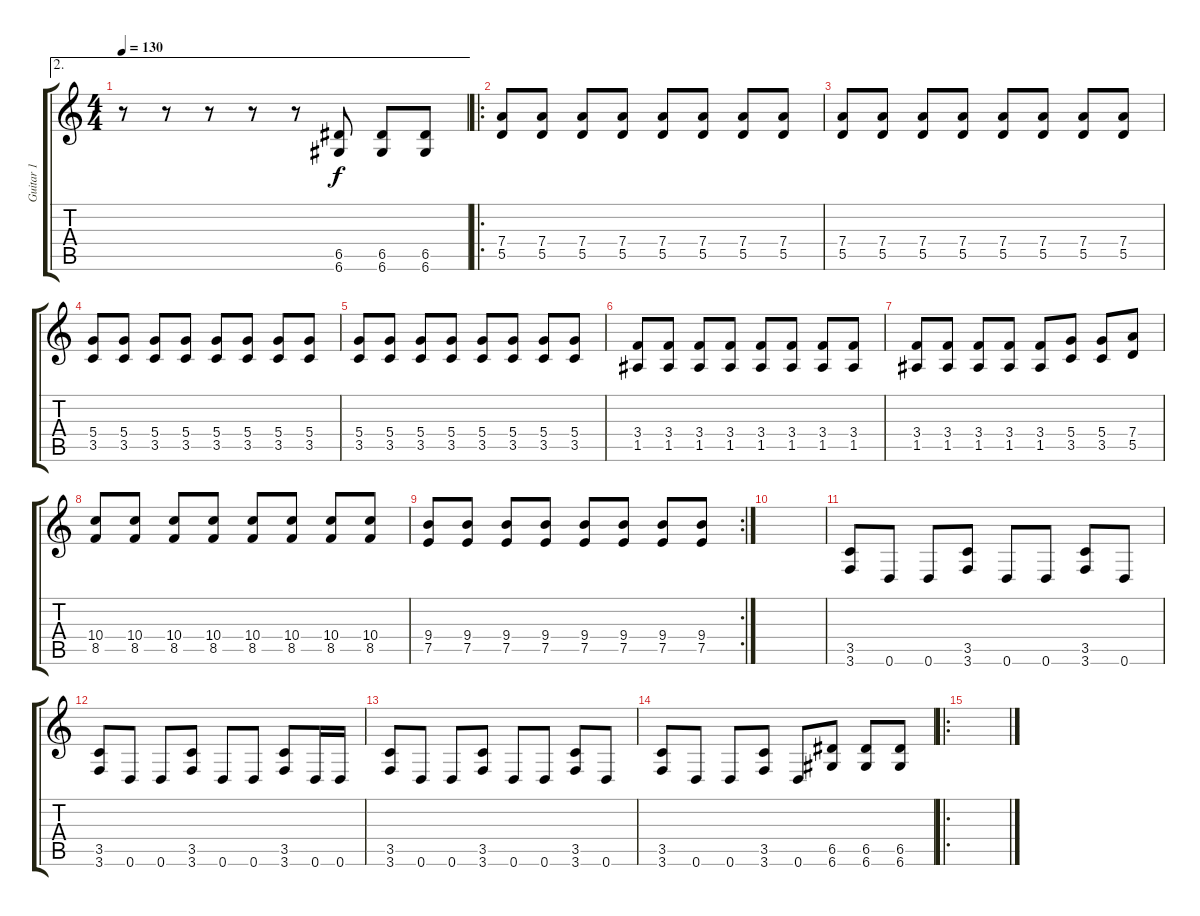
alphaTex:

\track ("Guitar 1" "Guitar 1") {instrument distortionguitar}
\staff {score tabs}
\tuning (E4 B3 G3 D3 A2 D2) {hide}
\ae 2
\ts (4 4)
\tempo 130
\clef g2
\ks c
r.8{dy f} r.8 r.8 r.8 r.8 (6.5 6.6).8 (6.5 6.6).8 (6.5 6.6).8 |
\ro
(7.4 5.5).8 (7.4 5.5).8 (7.4 5.5).8 (7.4 5.5).8 (7.4 5.5).8 (7.4 5.5).8 (7.4 5.5).8 (7.4 5.5).8 |
(7.4 5.5).8 (7.4 5.5).8 (7.4 5.5).8 (7.4 5.5).8 (7.4 5.5).8 (7.4 5.5).8 (7.4 5.5).8 (7.4 5.5).8 |
(5.4 3.5).8 (5.4 3.5).8 (5.4 3.5).8 (5.4 3.5).8 (5.4 3.5).8 (5.4 3.5).8 (5.4 3.5).8 (5.4 3.5).8 |
(5.4 3.5).8 (5.4 3.5).8 (5.4 3.5).8 (5.4 3.5).8 (5.4 3.5).8 (5.4 3.5).8 (5.4 3.5).8 (5.4 3.5).8 |
(3.4 1.5).8 (3.4 1.5).8 (3.4 1.5).8 (3.4 1.5).8 (3.4 1.5).8 (3.4 1.5).8 (3.4 1.5).8 (3.4 1.5).8 |
(3.4 1.5).8 (3.4 1.5).8 (3.4 1.5).8 (3.4 1.5).8 (3.4 1.5).8 (5.4 3.5).8 (5.4 3.5).8 (7.4 5.5).8 |
(10.4 8.5).8 (10.4 8.5).8 (10.4 8.5).8 (10.4 8.5).8 (10.4 8.5).8 (10.4 8.5).8 (10.4 8.5).8 (10.4 8.5).8 |
\rc 2
(9.4 7.5).8 (9.4 7.5).8 (9.4 7.5).8 (9.4 7.5).8 (9.4 7.5).8 (9.4 7.5).8 (9.4 7.5).8 (9.4 7.5).8 |
|
(3.5 3.6).8 0.6.8 0.6.8 (3.5 3.6).8 0.6.8 0.6.8 (3.5 3.6).8 0.6.8 |
(3.5 3.6).8 0.6.8 0.6.8 (3.5 3.6).8 0.6.8 0.6.8 (3.5 3.6).8 0.6.16 0.6.16 |
(3.5 3.6).8 0.6.8 0.6.8 (3.5 3.6).8 0.6.8 0.6.8 (3.5 3.6).8 0.6.8 |
(3.5 3.6).8 0.6.8 0.6.8 (3.5 3.6).8 0.6.8 (6.5 6.6).8 (6.5 6.6).8 (6.5 6.6).8 |
\ro
